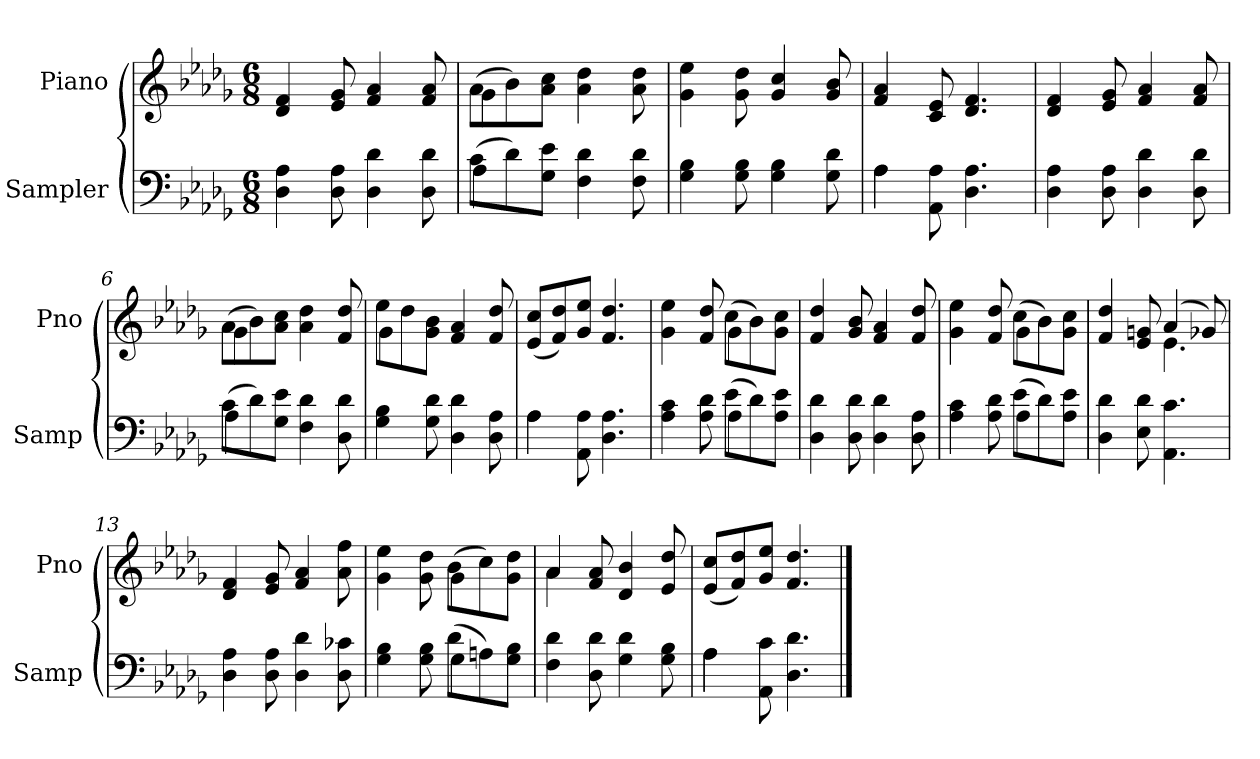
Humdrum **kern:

**kern	**kern
*part2	*part1
*staff2	*staff1
*I"Sampler	*I"Piano
*I'Samp	*I'Pno
*clefF4	*clefG2
*k[b-e-a-d-g-]	*k[b-e-a-d-g-]
*D-:	*D-:
*M6/8	*M6/8
=1	=1
4D- 4A-	4d- 4f
8D- 8A-	8e- 8g-
4D- 4d-	4f 4a-
8D- 8d-	8f 8a-
=2	=2
*^	*^
(8c\L	4A-	(8a-\L	4g-
8d-\)	.	8b-\)	.
8G-\ 8e-\J	2ryy	8a-\ 8cc\J	2ryy
4F 4d-	.	4a- 4dd-	.
8F 8d-	.	8a- 8dd-	.
*v	*v	*	*
*	*v	*v
=3	=3
4G- 4B-	4g- 4ee-
8G- 8B-	8g- 8dd-
4G- 4B-	4g- 4cc
8G- 8d-	8g- 8b-
=4	=4
*^	*
4A-\	4A-	4f 4a-
8AA- 8A-	2ryy	8c 8e-
4.D- 4.A-	.	4.d- 4.f
*v	*v	*
=5	=5
4D- 4A-	4d- 4f
8D- 8A-	8e- 8g-
4D- 4d-	4f 4a-
8D- 8d-	8f 8a-
=6	=6
*^	*^
(8c\L	4A-	(8a-\L	4g-
8d-\)	.	8b-\)	.
8G-\ 8e-\J	2ryy	8a-\ 8cc\J	2ryy
4F 4d-	.	4a- 4dd-	.
8D- 8d-	.	8f 8dd-	.
*v	*v	*	*
=7	=7	=7
4G- 4B-	8ee-\L	4g-
.	8dd-\	.
8G- 8d-	8g-\ 8b-\J	2ryy
4D- 4d-	4f 4a-	.
8D- 8A-	8f 8dd-	.
*	*v	*v
=8	=8
*^	*
4A-\	4A-	(8e-/ 8cc/L
.	.	8f/ 8dd-/)
8AA- 8A-	2ryy	8g-/ 8ee-/J
4.D- 4.A-	.	4.f 4.dd-
=9	=9	=9
*	*	*^
4A- 4c	4.ryy	4g- 4ee-	4.ryy
8A- 8d-	.	8f 8dd-	.
(8e-\L	4A-	(8cc\L	4g-
8d-\)	.	8b-\)	.
8A-\ 8e-\J	8ryy	8g-\ 8cc\J	8ryy
*v	*v	*	*
*	*v	*v
=10	=10
4D- 4d-	4f 4dd-
8D- 8d-	8g- 8b-
4D- 4d-	4f 4a-
8D- 8A-	8f 8dd-
=11	=11
*^	*^
4A- 4c	4.ryy	4g- 4ee-	4.ryy
8A- 8d-	.	8f 8dd-	.
(8e-\L	4A-	(8cc\L	4g-
8d-\)	.	8b-\)	.
8A-\ 8e-\J	8ryy	8g-\ 8cc\J	8ryy
*v	*v	*	*
=12	=12	=12
4D- 4d-	4f 4dd-	4.ryy
8E- 8d-	8e- 8gn	.
4.AA- 4.c	(4a-/	4.e-
.	8g-X/)	.
*	*v	*v
=13	=13
4D- 4A-	4d- 4f
8D- 8A-	8e- 8g-
4D- 4d-	4f 4a-
8D- 8c-X	8a- 8ff
=14	=14
*^	*^
4G- 4B-	4.ryy	4g- 4ee-	4.ryy
8G- 8B-	.	8g- 8dd-	.
(8d-\L	4G-	(8b-\L	4g-
8An\)	.	8cc\)	.
8G-\ 8B-\J	8ryy	8g-\ 8dd-\J	8ryy
*v	*v	*	*
=15	=15	=15
4F 4d-	4a-/	4a-
8D- 8d-	8f 8a-	2ryy
4G- 4d-	4d- 4b-	.
8G- 8B-	8e- 8dd-	.
*	*v	*v
=16	=16
*^	*
4A-\	4A-	(8e-/ 8cc/L
.	.	8f/ 8dd-/)
8AA- 8c	2ryy	8g-/ 8ee-/J
4.D- 4.d-	.	4.f 4.dd-
*v	*v	*
==	==
*-	*-
